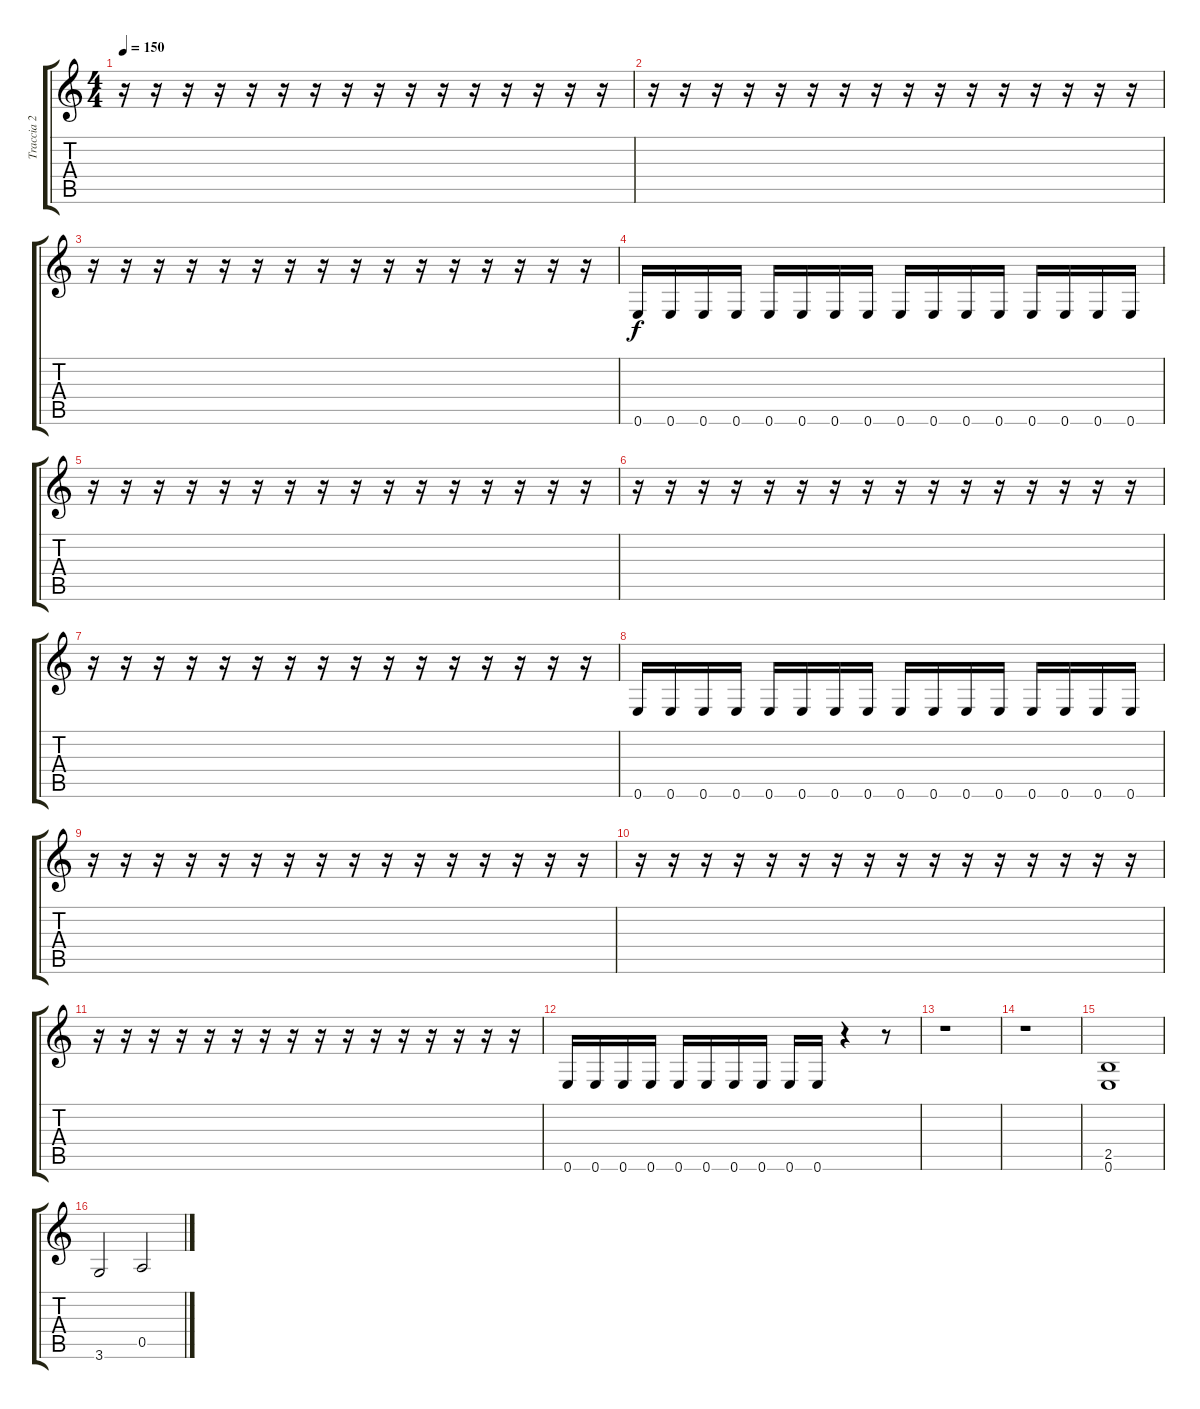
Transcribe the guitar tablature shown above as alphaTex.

\track ("Traccia 2" "Traccia 2") {instrument electricbasspick}
\staff {score tabs}
\tuning (E4 B3 G3 D3 A2 E2) {hide}
\ts (4 4)
\tempo 150
\clef g2
\ks c
r.16{dy f} r.16 r.16 r.16 r.16 r.16 r.16 r.16 r.16 r.16 r.16 r.16 r.16 r.16 r.16 r.16 |
r.16 r.16 r.16 r.16 r.16 r.16 r.16 r.16 r.16 r.16 r.16 r.16 r.16 r.16 r.16 r.16 |
r.16 r.16 r.16 r.16 r.16 r.16 r.16 r.16 r.16 r.16 r.16 r.16 r.16 r.16 r.16 r.16 |
0.6.16 0.6.16 0.6.16 0.6.16 0.6.16 0.6.16 0.6.16 0.6.16 0.6.16 0.6.16 0.6.16 0.6.16 0.6.16 0.6.16 0.6.16 0.6.16 |
r.16 r.16 r.16 r.16 r.16 r.16 r.16 r.16 r.16 r.16 r.16 r.16 r.16 r.16 r.16 r.16 |
r.16 r.16 r.16 r.16 r.16 r.16 r.16 r.16 r.16 r.16 r.16 r.16 r.16 r.16 r.16 r.16 |
r.16 r.16 r.16 r.16 r.16 r.16 r.16 r.16 r.16 r.16 r.16 r.16 r.16 r.16 r.16 r.16 |
0.6.16 0.6.16 0.6.16 0.6.16 0.6.16 0.6.16 0.6.16 0.6.16 0.6.16 0.6.16 0.6.16 0.6.16 0.6.16 0.6.16 0.6.16 0.6.16 |
r.16 r.16 r.16 r.16 r.16 r.16 r.16 r.16 r.16 r.16 r.16 r.16 r.16 r.16 r.16 r.16 |
r.16 r.16 r.16 r.16 r.16 r.16 r.16 r.16 r.16 r.16 r.16 r.16 r.16 r.16 r.16 r.16 |
r.16 r.16 r.16 r.16 r.16 r.16 r.16 r.16 r.16 r.16 r.16 r.16 r.16 r.16 r.16 r.16 |
0.6.16 0.6.16 0.6.16 0.6.16 0.6.16 0.6.16 0.6.16 0.6.16 0.6.16 0.6.16 r.4 r.8 |
r.1 |
r.1 |
(2.5 0.6).1 |
3.6.2 0.5.2
